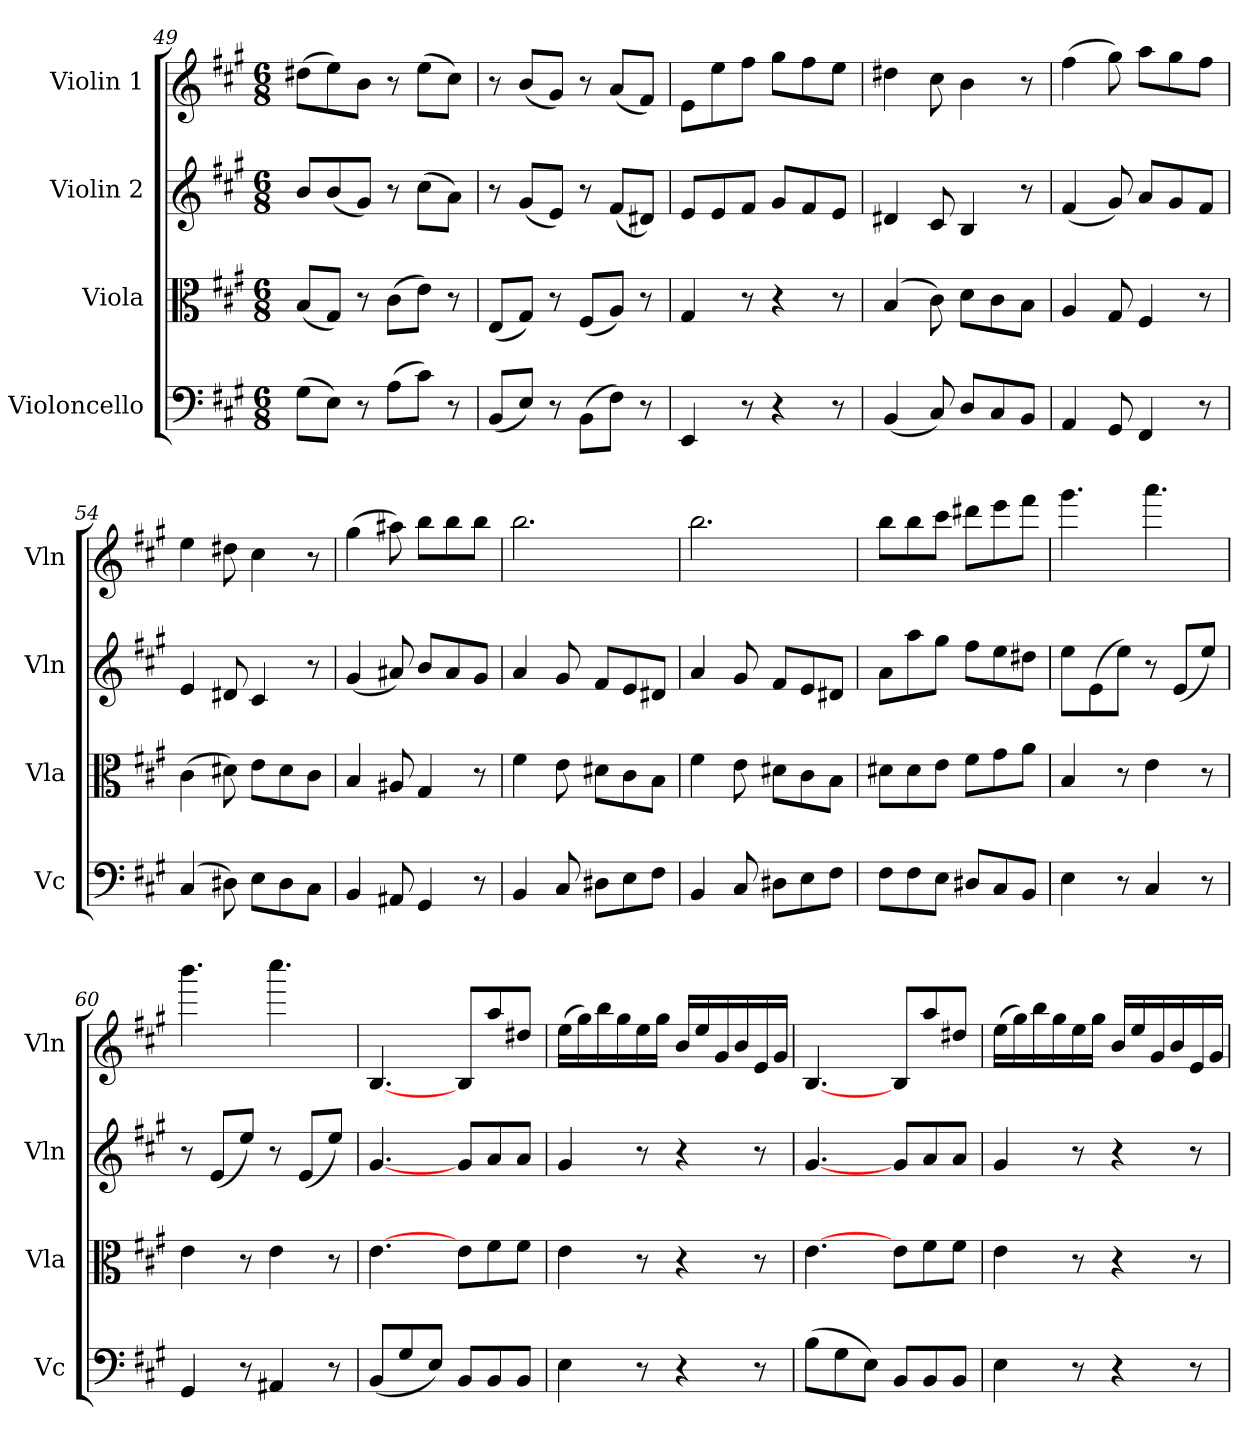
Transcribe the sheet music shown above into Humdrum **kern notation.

**kern	**kern	**kern	**kern
*part4	*part3	*part2	*part1
*staff4	*staff3	*staff2	*staff1
*I"Violoncello	*I"Viola	*I"Violin 2	*I"Violin 1
*I'Vc	*I'Vla	*I'Vln	*I'Vln
*clefF4	*clefC3	*clefG2	*clefG2
*k[f#c#g#]	*k[f#c#g#]	*k[f#c#g#]	*k[f#c#g#]
*A:	*A:	*A:	*A:
*M6/8	*M6/8	*M6/8	*M6/8
=49	=49	=49	=49
(8G#\L	(8B/L	8b/L	(8dd#X\L
8E\J)	8G#/J)	(8b/	8ee\)
8r	8r	8g#/J)	8b\J
(8A\L	(8c#\L	8r	8r
8c#\J)	8e\J)	(8cc#\L	(8ee\L
8r	8r	8a\J)	8cc#\J)
=50	=50	=50	=50
(8BB/L	(8E/L	8r	8r
8E/J)	8G#/J)	(8g#/L	(8b/L
8r	8r	8e/J)	8g#/J)
(8BB\L	(8F#/L	8r	8r
8F#\J)	8A/J)	(8f#/L	(8a/L
8r	8r	8d#X/J)	8f#/J)
=51	=51	=51	=51
4EE	4G#	8e/L	8e\L
.	.	8e/	8ee\
8r	8r	8f#/J	8ff#\J
4r	4r	8g#/L	8gg#\L
.	.	8f#/	8ff#\
8r	8r	8e/J	8ee\J
=52	=52	=52	=52
(4BB	(4B	4d#X	4dd#X
8C#)	8c#)	8c#	8cc#
8D/L	8d\L	4B	4b
8C#/	8c#\	.	.
8BB/J	8B\J	8r	8r
=53	=53	=53	=53
4AA	4A	(4f#	(4ff#
8GG#	8G#	8g#)	8gg#)
4FF#	4F#	8a/L	8aa\L
.	.	8g#/	8gg#\
8r	8r	8f#/J	8ff#\J
=54	=54	=54	=54
(4C#	(4c#	4e	4ee
8D#X)	8d#X)	8d#X	8dd#X
8E\L	8e\L	4c#	4cc#
8D#\	8d#\	.	.
8C#\J	8c#\J	8r	8r
=55	=55	=55	=55
4BB	4B	(4g#	(4gg#
8AA#X	8A#X	8a#X)	8aa#X)
4GG#	4G#	8b/L	8bb\L
.	.	8a#/	8bb\
8r	8r	8g#/J	8bb\J
=56	=56	=56	=56
4BB	4f#	4a	2.bb
8C#	8e	8g#	.
8D#X\L	8d#X\L	8f#/L	.
8E\	8c#\	8e/	.
8F#\J	8B\J	8d#X/J	.
=57	=57	=57	=57
4BB	4f#	4a	2.bb
8C#	8e	8g#	.
8D#X\L	8d#X\L	8f#/L	.
8E\	8c#\	8e/	.
8F#\J	8B\J	8d#X/J	.
=58	=58	=58	=58
8F#\L	8d#X\L	8a\L	8bb\L
8F#\	8d#\	8aa\	8bb\
8E\J	8e\J	8gg#\J	8ccc#\J
8D#X/L	8f#\L	8ff#\L	8ddd#X\L
8C#/	8g#\	8ee\	8eee\
8BB/J	8a\J	8dd#X\J	8fff#\J
=59	=59	=59	=59
4E	4B	8ee\L	4.ggg#
.	.	(8e\	.
8r	8r	8ee\J)	.
4C#	4e	8r	4.aaa
.	.	(8e/L	.
8r	8r	8ee/J)	.
=60	=60	=60	=60
4GG#	4e	8r	4.bbb
.	.	(8e/L	.
8r	8r	8ee/J)	.
4AA#X	4e	8r	4.cccc#
.	.	(8e/L	.
8r	8r	8ee/J)	.
=61	=61	=61	=61
(8BB/L	[4.e	[4.g#	[4.B
8G#/	.	.	.
8E/J)	.	.	.
8BB/L	8e\L	8g#/L	8B/L
8BB/	8f#\	8a/	8aa/
8BB/J	8f#\J	8a/J	8dd#X/J
=62	=62	=62	=62
4E	4e	4g#	(16ee\LL
.	.	.	16gg#\)
.	.	.	16bb\
.	.	.	16gg#\
8r	8r	8r	16ee\
.	.	.	16gg#\JJ
4r	4r	4r	16b/LL
.	.	.	16ee/
.	.	.	16g#/
.	.	.	16b/
8r	8r	8r	16e/
.	.	.	16g#/JJ
=63	=63	=63	=63
(8B\L	[4.e	[4.g#	[4.B
8G#\	.	.	.
8E\J)	.	.	.
8BB/L	8e\L	8g#/L	8B/L
8BB/	8f#\	8a/	8aa/
8BB/J	8f#\J	8a/J	8dd#X/J
=64	=64	=64	=64
4E	4e	4g#	(16ee\LL
.	.	.	16gg#\)
.	.	.	16bb\
.	.	.	16gg#\
8r	8r	8r	16ee\
.	.	.	16gg#\JJ
4r	4r	4r	16b/LL
.	.	.	16ee/
.	.	.	16g#/
.	.	.	16b/
8r	8r	8r	16e/
.	.	.	16g#/JJ
=	=	=	=
*-	*-	*-	*-
